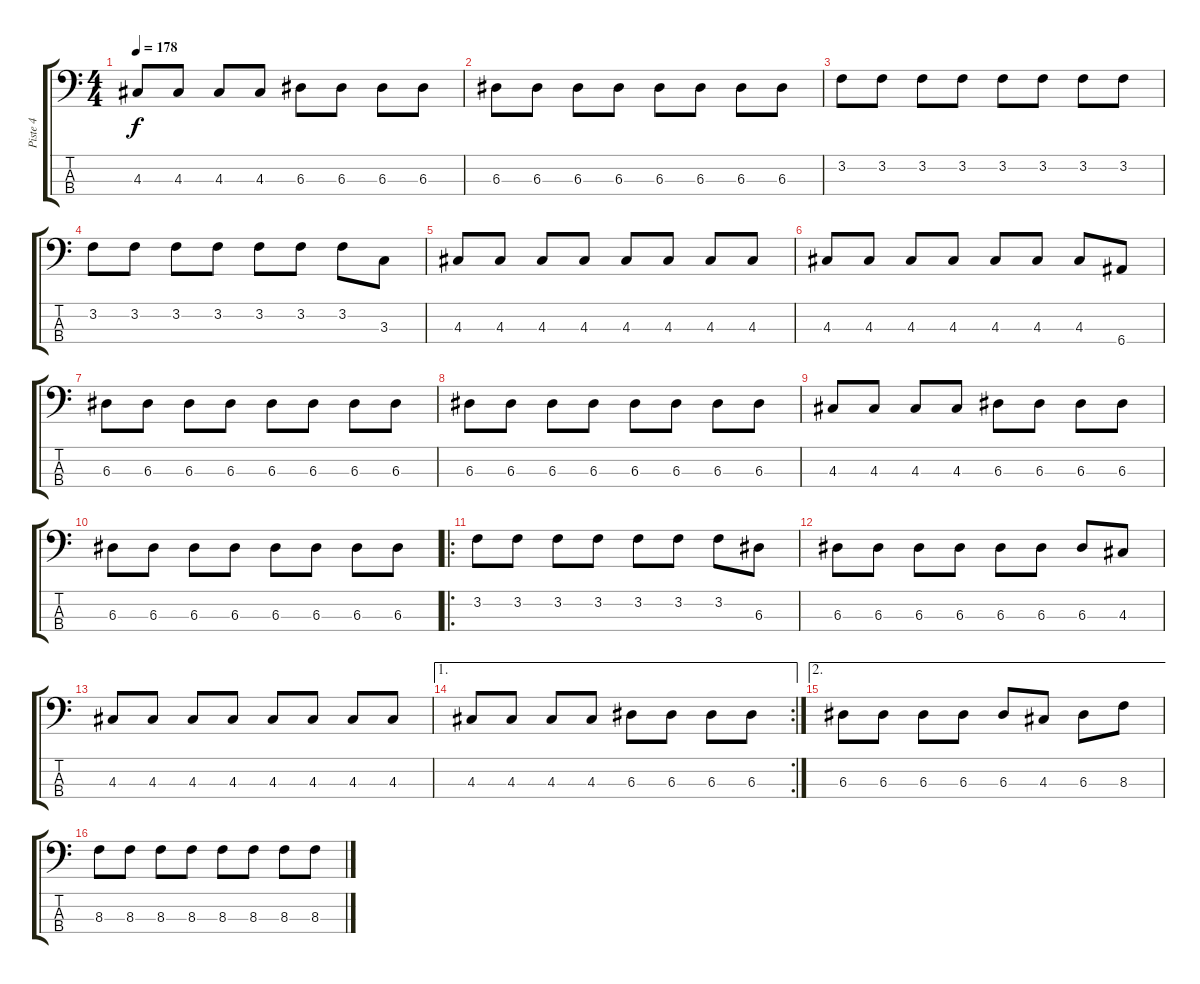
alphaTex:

\track ("Piste 4" "Piste 4") {instrument electricbassfinger}
\staff {score tabs}
\tuning (G2 D2 A1 E1) {hide}
\ts (4 4)
\tempo 178
\clef f4
\ks c
4.3.8{dy f} 4.3.8 4.3.8 4.3.8 6.3.8 6.3.8 6.3.8 6.3.8 |
6.3.8 6.3.8 6.3.8 6.3.8 6.3.8 6.3.8 6.3.8 6.3.8 |
3.2.8 3.2.8 3.2.8 3.2.8 3.2.8 3.2.8 3.2.8 3.2.8 |
3.2.8 3.2.8 3.2.8 3.2.8 3.2.8 3.2.8 3.2.8 3.3.8 |
4.3.8 4.3.8 4.3.8 4.3.8 4.3.8 4.3.8 4.3.8 4.3.8 |
4.3.8 4.3.8 4.3.8 4.3.8 4.3.8 4.3.8 4.3.8 6.4.8 |
6.3.8 6.3.8 6.3.8 6.3.8 6.3.8 6.3.8 6.3.8 6.3.8 |
6.3.8 6.3.8 6.3.8 6.3.8 6.3.8 6.3.8 6.3.8 6.3.8 |
4.3.8 4.3.8 4.3.8 4.3.8 6.3.8 6.3.8 6.3.8 6.3.8 |
6.3.8 6.3.8 6.3.8 6.3.8 6.3.8 6.3.8 6.3.8 6.3.8 |
\ro
3.2.8 3.2.8 3.2.8 3.2.8 3.2.8 3.2.8 3.2.8 6.3.8 |
6.3.8 6.3.8 6.3.8 6.3.8 6.3.8 6.3.8 6.3.8 4.3.8 |
4.3.8 4.3.8 4.3.8 4.3.8 4.3.8 4.3.8 4.3.8 4.3.8 |
\ae 1
\rc 2
4.3.8 4.3.8 4.3.8 4.3.8 6.3.8 6.3.8 6.3.8 6.3.8 |
\ae 2
6.3.8 6.3.8 6.3.8 6.3.8 6.3.8 4.3.8 6.3.8 8.3.8 |
8.3.8 8.3.8 8.3.8 8.3.8 8.3.8 8.3.8 8.3.8 8.3.8
